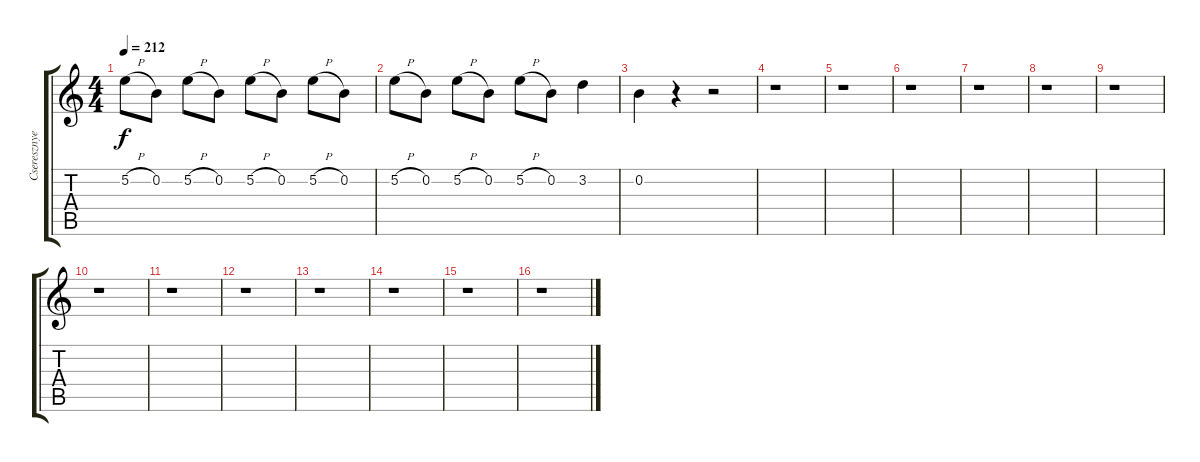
\track ("Cseresznye díszítés" "Cseresznye") {instrument distortionguitar}
\staff {score tabs}
\tuning (E4 B3 G3 D3 A2 E2) {hide}
\ts (4 4)
\tempo 212
\clef g2
\ks c
5.2{h}.8{dy f} 0.2.8 5.2{h}.8 0.2.8 5.2{h}.8 0.2.8 5.2{h}.8 0.2.8 |
5.2{h}.8 0.2.8 5.2{h}.8 0.2.8 5.2{h}.8 0.2.8 3.2.4 |
0.2.4 r.4 r.2 |
r.1 |
r.1 |
r.1 |
r.1 |
r.1 |
r.1 |
r.1 |
r.1 |
r.1 |
r.1 |
r.1 |
r.1 |
r.1
